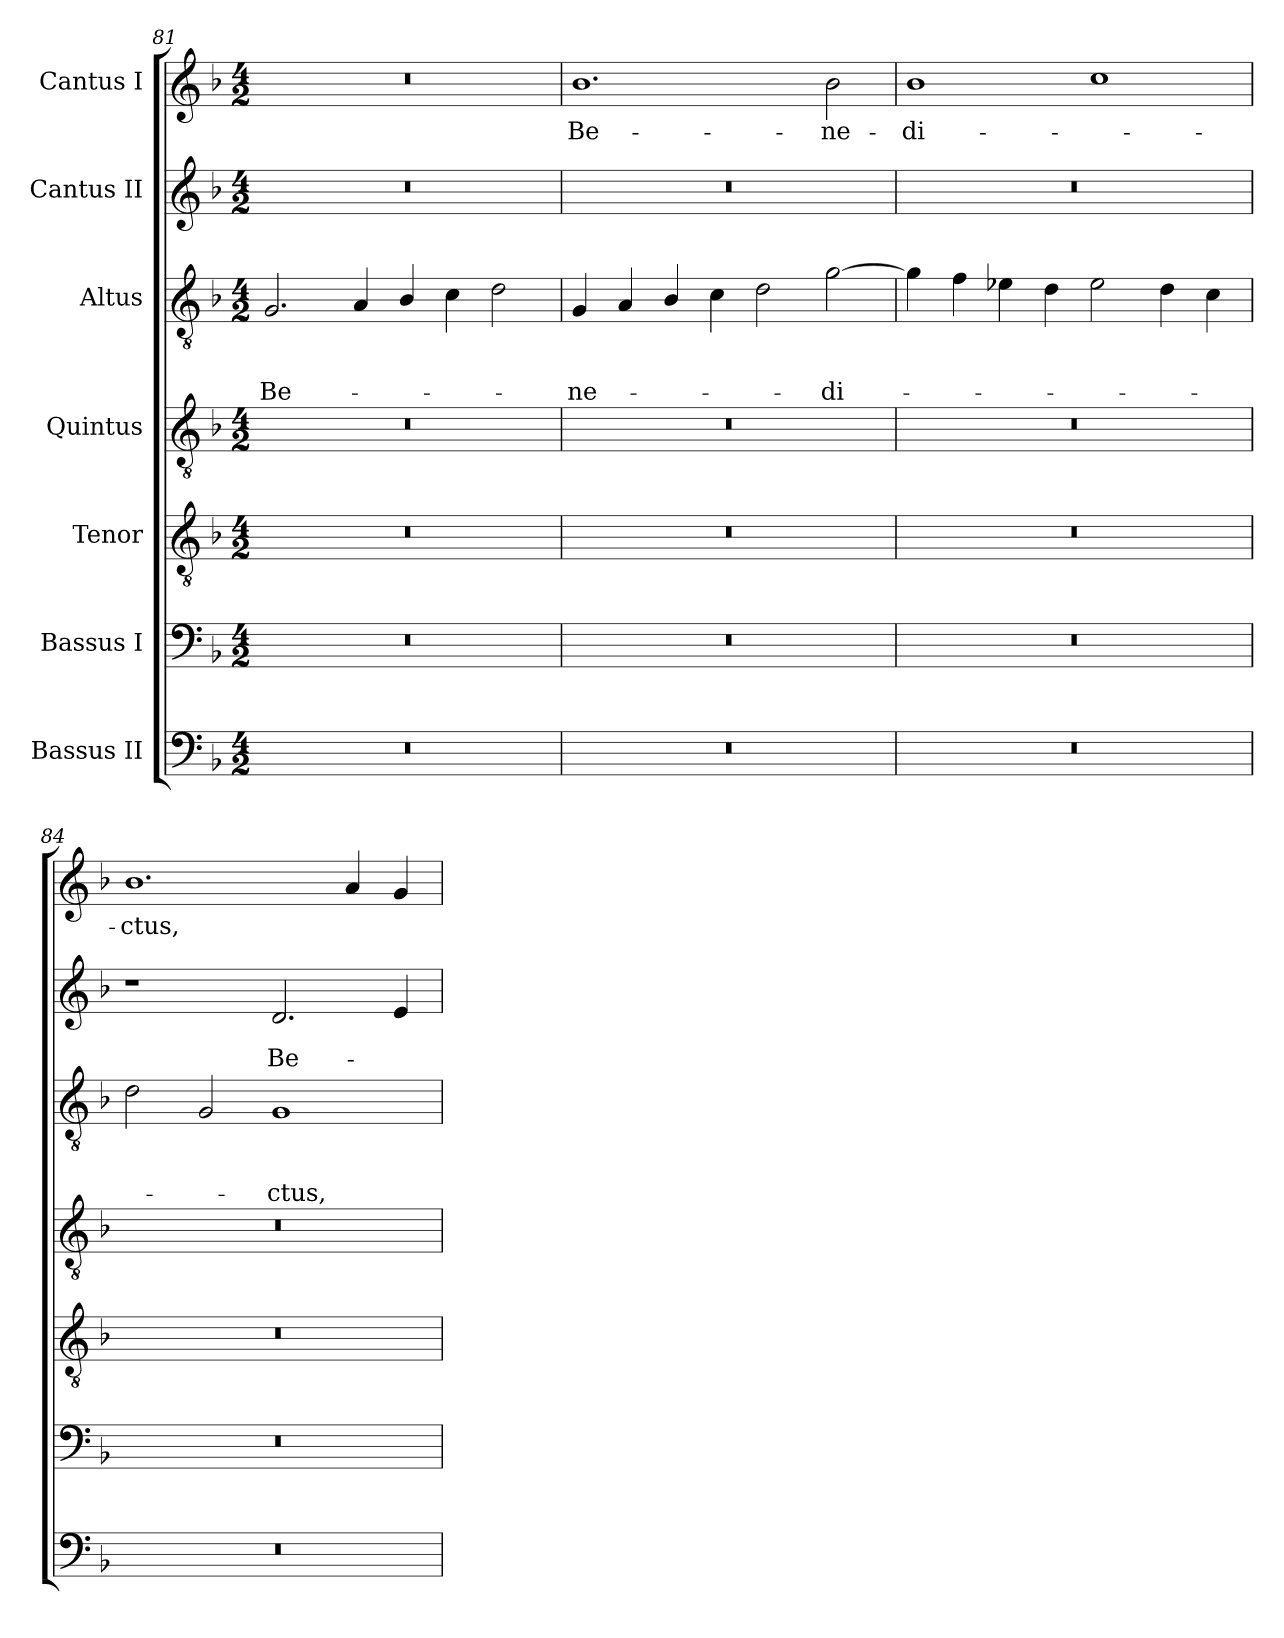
**kern	**kern	**kern	**kern	**kern	**text	**text	**text	**kern	**text	**text	**kern	**text
*part7	*part6	*part5	*part4	*part3	*part3	*part3	*part3	*part2	*part2	*part2	*part1	*part1
*staff7	*staff6	*staff5	*staff4	*staff3	*staff3	*staff3	*staff3	*staff2	*staff2	*staff2	*staff1	*staff1
*I"Bassus II	*I"Bassus I	*I"Tenor	*I"Quintus	*I"Altus	*	*	*	*I"Cantus II	*	*	*I"Cantus I	*
*clefF4	*clefF4	*clefGv2	*clefGv2	*clefGv2	*	*	*	*clefG2	*	*	*clefG2	*
*k[b-]	*k[b-]	*k[b-]	*k[b-]	*k[b-]	*	*	*	*k[b-]	*	*	*k[b-]	*
*M4/2	*M4/2	*M4/2	*M4/2	*M4/2	*	*	*	*M4/2	*	*	*M4/2	*
=81	=81	=81	=81	=81	=81	=81	=81	=81	=81	=81	=81	=81
0r	0r	0r	0r	2.G/	.	.	Be-	0r	.	.	0r	.
.	.	.	.	4A/	.	.	.	.	.	.	.	.
.	.	.	.	4B-/	.	.	.	.	.	.	.	.
.	.	.	.	4c\	.	.	.	.	.	.	.	.
.	.	.	.	2d\	.	.	.	.	.	.	.	.
=82	=82	=82	=82	=82	=82	=82	=82	=82	=82	=82	=82	=82
0r	0r	0r	0r	4G/	.	.	-ne-	0r	.	.	1.b-\	Be-
.	.	.	.	4A/	.	.	.	.	.	.	.	.
.	.	.	.	4B-/	.	.	.	.	.	.	.	.
.	.	.	.	4c\	.	.	.	.	.	.	.	.
.	.	.	.	2d\	.	.	.	.	.	.	.	.
.	.	.	.	[2g\	.	.	-di-	.	.	.	2b-\	-ne-
=83	=83	=83	=83	=83	=83	=83	=83	=83	=83	=83	=83	=83
0r	0r	0r	0r	4g\]	.	.	.	0r	.	.	1b-\	-di-
.	.	.	.	4f\	.	.	.	.	.	.	.	.
.	.	.	.	4e-X\	.	.	.	.	.	.	.	.
.	.	.	.	4d\	.	.	.	.	.	.	.	.
.	.	.	.	2e-\	.	.	.	.	.	.	1cc\	.
.	.	.	.	4d\	.	.	.	.	.	.	.	.
.	.	.	.	4c\	.	.	.	.	.	.	.	.
=84	=84	=84	=84	=84	=84	=84	=84	=84	=84	=84	=84	=84
0r	0r	0r	0r	2d\	.	.	.	1r	.	.	1.b-\	-ctus,
.	.	.	.	2G/	.	.	.	.	.	.	.	.
.	.	.	.	1G/	.	.	-ctus,	2.d/	.	Be-	.	.
.	.	.	.	.	.	.	.	.	.	.	4a/	.
.	.	.	.	.	.	.	.	4e/	.	.	4g/	.
=	=	=	=	=	=	=	=	=	=	=	=	=
*-	*-	*-	*-	*-	*-	*-	*-	*-	*-	*-	*-	*-
